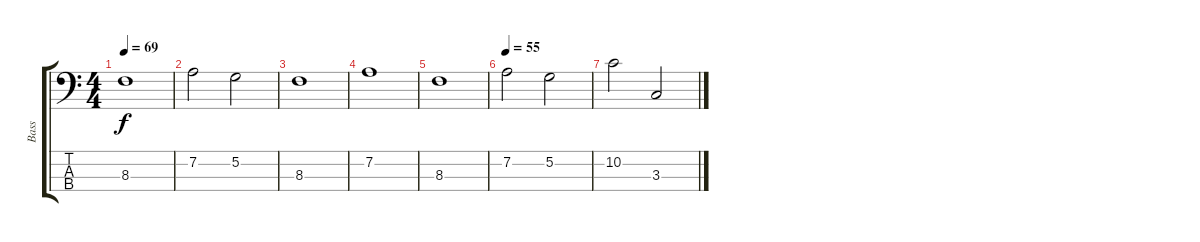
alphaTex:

\track ("Bass" "Bass") {instrument electricbassfinger}
\staff {score tabs}
\tuning (G2 D2 A1 D1) {hide}
\ts (4 4)
\tempo 69
\clef f4
\ks c
8.3.1{dy f} |
7.2.2 5.2.2 |
8.3.1 |
7.2.1 |
8.3.1 |
\tempo 55
7.2.2 5.2.2 |
10.2.2 3.3.2
